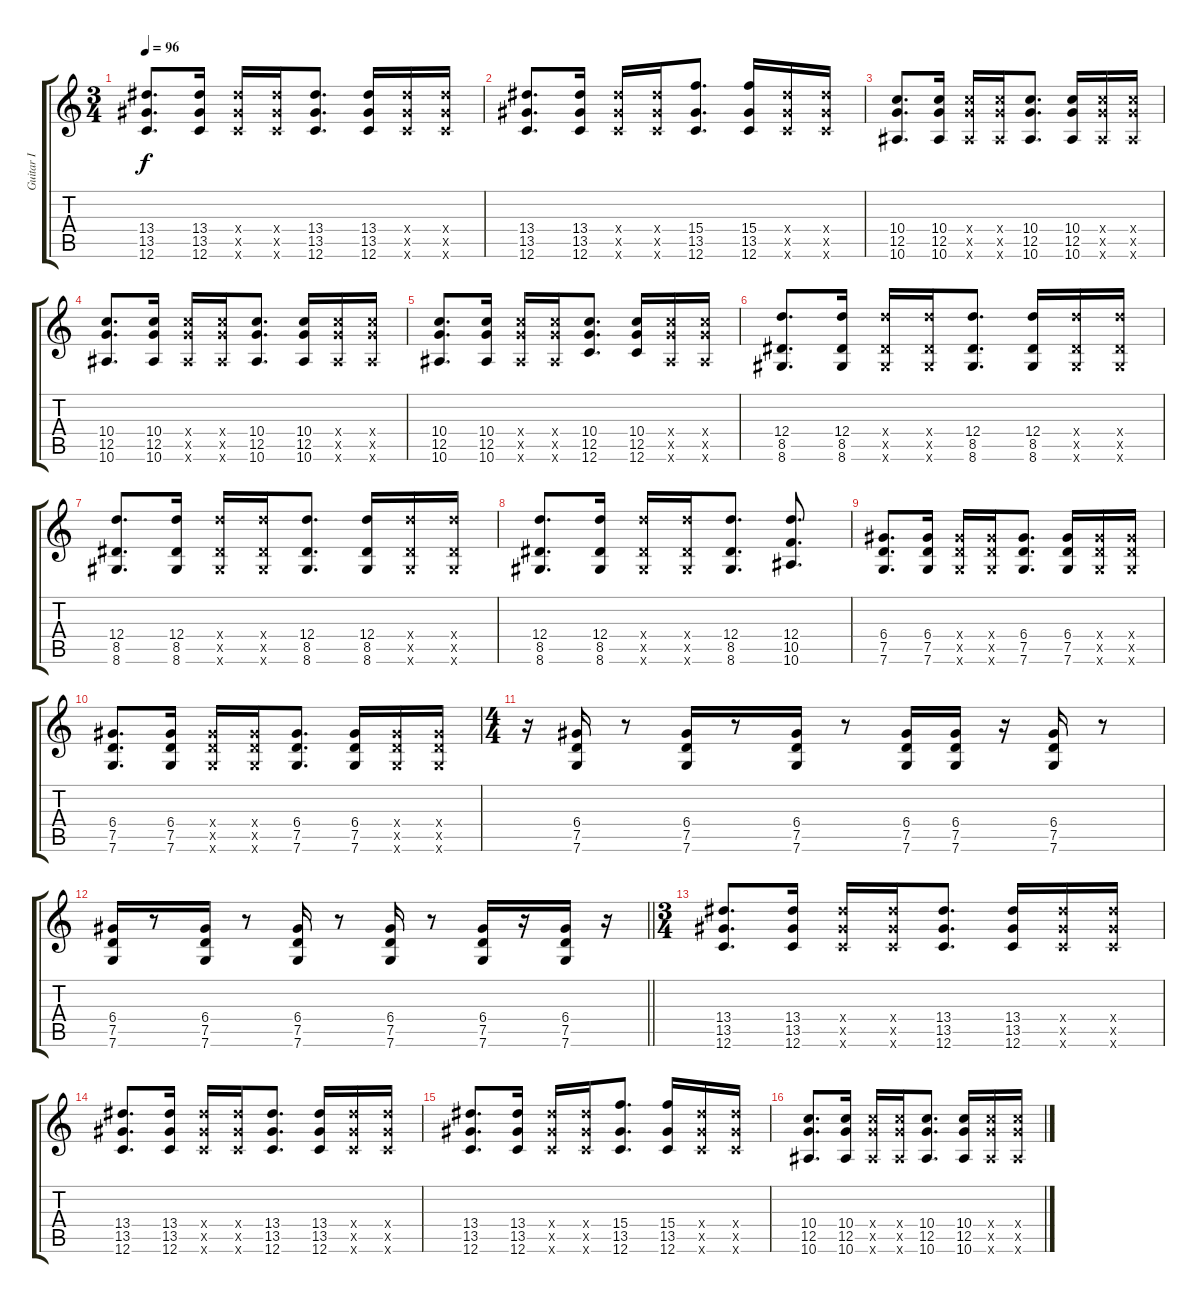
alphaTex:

\track ("Guitar I" "Guitar I") {instrument overdrivenguitar}
\staff {score tabs}
\tuning (G4 E4 A3 D3 G2 C2) {hide}
\ts (3 4)
\tempo 96
\clef g2
\ks c
(13.4 13.5 12.6).8{d dy f} (13.4 13.5 12.6).16 (13.4{x} 13.5{x} 12.6{x}).16 (13.4{x} 13.5{x} 12.6{x}).16 (13.4 13.5 12.6).8{d} (13.4 13.5 12.6).16 (13.4{x} 13.5{x} 12.6{x}).16 (13.4{x} 13.5{x} 12.6{x}).16 |
(13.4 13.5 12.6).8{d} (13.4 13.5 12.6).16 (13.4{x} 13.5{x} 12.6{x}).16 (13.4{x} 13.5{x} 12.6{x}).16 (15.4 13.5 12.6).8{d} (15.4 13.5 12.6).16 (13.4{x} 13.5{x} 12.6{x}).16 (13.4{x} 13.5{x} 12.6{x}).16 |
(10.4 12.5 10.6).8{d} (10.4 12.5 10.6).16 (10.4{x} 12.5{x} 10.6{x}).16 (10.4{x} 12.5{x} 10.6{x}).16 (10.4 12.5 10.6).8{d} (10.4 12.5 10.6).16 (10.4{x} 12.5{x} 10.6{x}).16 (10.4{x} 12.5{x} 10.6{x}).16 |
(10.4 12.5 10.6).8{d} (10.4 12.5 10.6).16 (10.4{x} 12.5{x} 10.6{x}).16 (10.4{x} 12.5{x} 10.6{x}).16 (10.4 12.5 10.6).8{d} (10.4 12.5 10.6).16 (10.4{x} 12.5{x} 10.6{x}).16 (10.4{x} 12.5{x} 10.6{x}).16 |
(10.4 12.5 10.6).8{d} (10.4 12.5 10.6).16 (10.4{x} 12.5{x} 10.6{x}).16 (10.4{x} 12.5{x} 10.6{x}).16 (10.4 12.5 12.6).8{d} (10.4 12.5 12.6).16 (10.4{x} 12.5{x} 10.6{x}).16 (10.4{x} 12.5{x} 10.6{x}).16 |
(12.4 8.5 8.6).8{d} (12.4 8.5 8.6).16 (12.4{x} 8.5{x} 8.6{x}).16 (12.4{x} 8.5{x} 8.6{x}).16 (12.4 8.5 8.6).8{d} (12.4 8.5 8.6).16 (12.4{x} 8.5{x} 8.6{x}).16 (12.4{x} 8.5{x} 8.6{x}).16 |
(12.4 8.5 8.6).8{d} (12.4 8.5 8.6).16 (12.4{x} 8.5{x} 8.6{x}).16 (12.4{x} 8.5{x} 8.6{x}).16 (12.4 8.5 8.6).8{d} (12.4 8.5 8.6).16 (12.4{x} 8.5{x} 8.6{x}).16 (12.4{x} 8.5{x} 8.6{x}).16 |
(12.4 8.5 8.6).8{d} (12.4 8.5 8.6).16 (12.4{x} 8.5{x} 8.6{x}).16 (12.4{x} 8.5{x} 8.6{x}).16 (12.4 8.5 8.6).8{d} (12.4 10.5 10.6).8{d} |
(6.4 7.5 7.6).8{d} (6.4 7.5 7.6).16 (6.4{x} 7.5{x} 7.6{x}).16 (6.4{x} 7.5{x} 7.6{x}).16 (6.4 7.5 7.6).8{d} (6.4 7.5 7.6).16 (6.4{x} 7.5{x} 7.6{x}).16 (6.4{x} 7.5{x} 7.6{x}).16 |
(6.4 7.5 7.6).8{d} (6.4 7.5 7.6).16 (6.4{x} 7.5{x} 7.6{x}).16 (6.4{x} 7.5{x} 7.6{x}).16 (6.4 7.5 7.6).8{d} (6.4 7.5 7.6).16 (6.4{x} 7.5{x} 7.6{x}).16 (6.4{x} 7.5{x} 7.6{x}).16 |
\ts (4 4)
r.16 (6.4 7.5 7.6).16 r.8 (6.4 7.5 7.6).16 r.8 (6.4 7.5 7.6).16 r.8 (6.4 7.5 7.6).16 (6.4 7.5 7.6).16 r.16 (6.4 7.5 7.6).16 r.8 |
\barLineRight lightlight
(6.4 7.5 7.6).16 r.8 (6.4 7.5 7.6).16 r.8 (6.4 7.5 7.6).16 r.8 (6.4 7.5 7.6).16 r.8 (6.4 7.5 7.6).16 r.16 (6.4 7.5 7.6).16 r.16 |
\ts (3 4)
(13.4 13.5 12.6).8{d} (13.4 13.5 12.6).16 (13.4{x} 13.5{x} 12.6{x}).16 (13.4{x} 13.5{x} 12.6{x}).16 (13.4 13.5 12.6).8{d} (13.4 13.5 12.6).16 (13.4{x} 13.5{x} 12.6{x}).16 (13.4{x} 13.5{x} 12.6{x}).16 |
(13.4 13.5 12.6).8{d} (13.4 13.5 12.6).16 (13.4{x} 13.5{x} 12.6{x}).16 (13.4{x} 13.5{x} 12.6{x}).16 (13.4 13.5 12.6).8{d} (13.4 13.5 12.6).16 (13.4{x} 13.5{x} 12.6{x}).16 (13.4{x} 13.5{x} 12.6{x}).16 |
(13.4 13.5 12.6).8{d} (13.4 13.5 12.6).16 (13.4{x} 13.5{x} 12.6{x}).16 (13.4{x} 13.5{x} 12.6{x}).16 (15.4 13.5 12.6).8{d} (15.4 13.5 12.6).16 (13.4{x} 13.5{x} 12.6{x}).16 (13.4{x} 13.5{x} 12.6{x}).16 |
(10.4 12.5 10.6).8{d} (10.4 12.5 10.6).16 (10.4{x} 12.5{x} 10.6{x}).16 (10.4{x} 12.5{x} 10.6{x}).16 (10.4 12.5 10.6).8{d} (10.4 12.5 10.6).16 (10.4{x} 12.5{x} 10.6{x}).16 (10.4{x} 12.5{x} 10.6{x}).16
